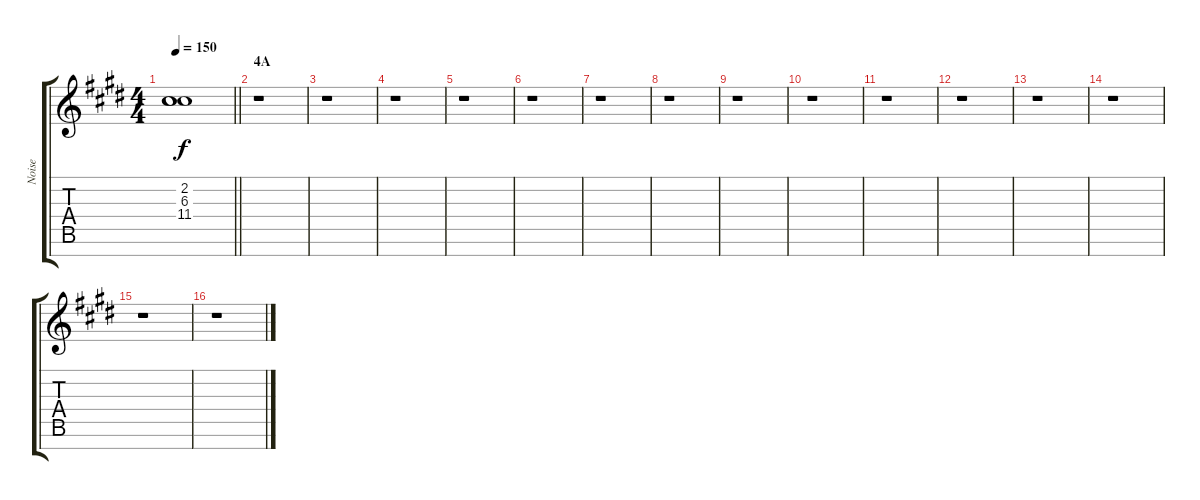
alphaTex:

\track ("Noise" "Noise") {instrument seashore}
\staff {score tabs}
\tuning (E5 B4 G4 D4 A3 E3 B2) {hide}
\ts (4 4)
\tempo 150
\clef g2
\barLineRight lightlight
\ks e
(2.2 6.3 11.4).1{dy f} |
\section ("" "4A")
r.1 |
r.1 |
r.1 |
r.1 |
r.1 |
r.1 |
r.1 |
r.1 |
r.1 |
r.1 |
r.1 |
r.1 |
r.1 |
r.1 |
r.1
